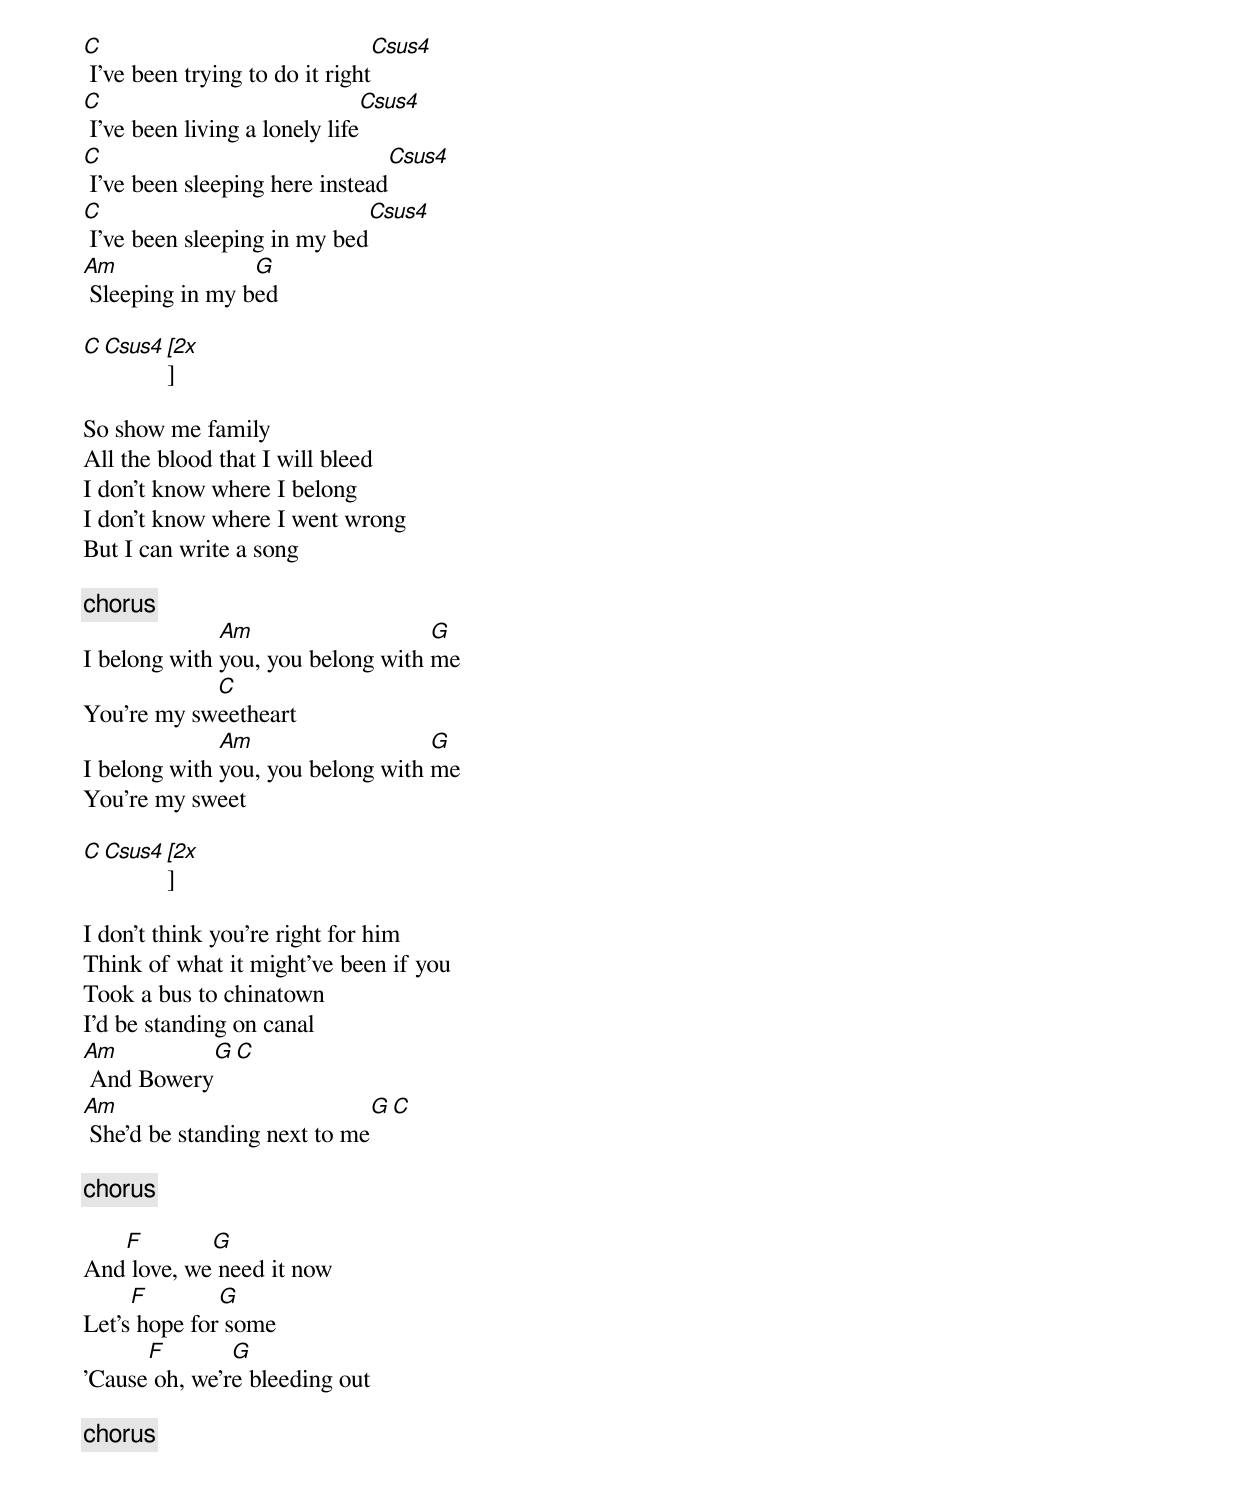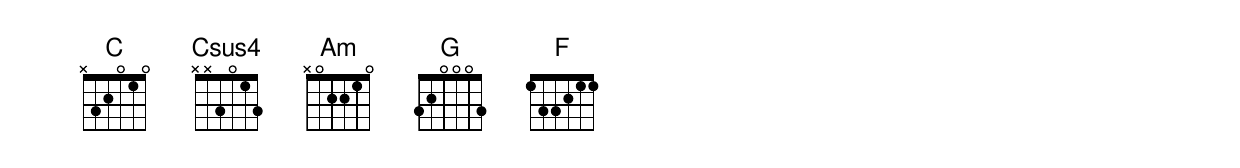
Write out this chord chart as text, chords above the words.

C                               Csus4
 I've been trying to do it right
C                              Csus4
 I've been living a lonely life
C                               Csus4
 I've been sleeping here instead
C                            Csus4
 I've been sleeping in my bed
Am               G
 Sleeping in my bed

C Csus4 [2x]

So show me family
All the blood that I will bleed
I don't know where I belong
I don't know where I went wrong
But I can write a song

[chorus]
              Am                   G
I belong with you, you belong with me
            C
You're my sweetheart
              Am                   G
I belong with you, you belong with me
You're my sweet

C Csus4 [2x]

I don't think you're right for him
Think of what it might've been if you
Took a bus to chinatown
I'd be standing on canal
Am         G C
 And Bowery
Am                           G C
 She'd be standing next to me

[chorus]

   F        G
And love, we need it now
     F        G
Let's hope for some
      F        G
'Cause oh, we're bleeding out

[chorus]
